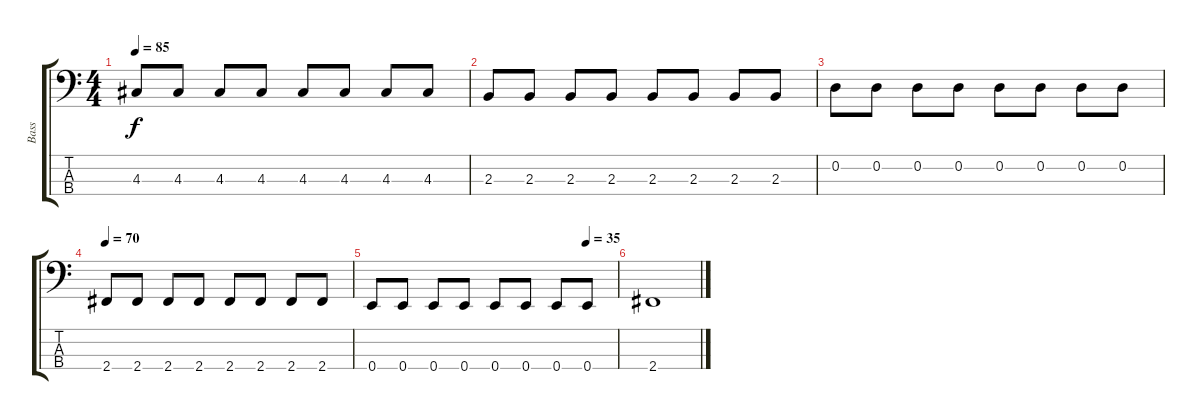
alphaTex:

\track ("Bass" "Bass") {instrument electricbassfinger}
\staff {score tabs}
\tuning (G2 D2 A1 E1) {hide}
\ts (4 4)
\tempo 85
\clef f4
\ks c
4.3.8{dy f} 4.3.8 4.3.8 4.3.8 4.3.8 4.3.8 4.3.8 4.3.8 |
2.3.8 2.3.8 2.3.8 2.3.8 2.3.8 2.3.8 2.3.8 2.3.8 |
0.2.8 0.2.8 0.2.8 0.2.8 0.2.8 0.2.8 0.2.8 0.2.8 |
\tempo 70
2.4.8 2.4.8 2.4.8 2.4.8 2.4.8 2.4.8 2.4.8 2.4.8 |
\tempo (35 0.875)
0.4.8 0.4.8 0.4.8 0.4.8 0.4.8 0.4.8 0.4.8 0.4.8 |
2.4.1
